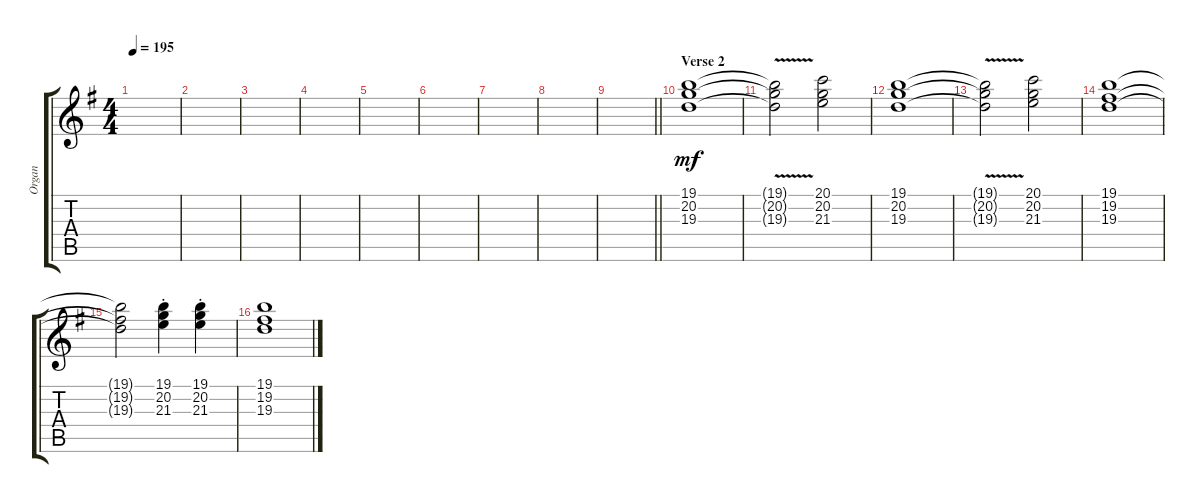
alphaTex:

\track ("Organ" "Organ") {instrument rockorgan}
\staff {score tabs}
\tuning (E4 B3 G3 D3 A2 E2) {hide}
\ts (4 4)
\tempo 195
\clef g2
\ks g
|
|
|
|
|
|
|
|
\barLineRight lightlight
|
\section ("" "Verse 2")
(19.1 20.2 19.3).1{dy mf} |
(19.1{v t} 20.2{v t} 19.3{v t}).2 (20.1 20.2 21.3).2 |
(19.1 20.2 19.3).1 |
(19.1{v t} 20.2{v t} 19.3{v t}).2 (20.1 20.2 21.3).2 |
(19.1 19.2 19.3).1 |
(19.1{t} 19.2{t} 19.3{t}).2 (19.1{st} 20.2{st} 21.3{st}).4 (19.1{st} 20.2{st} 21.3{st}).4 |
(19.1 19.2 19.3).1
